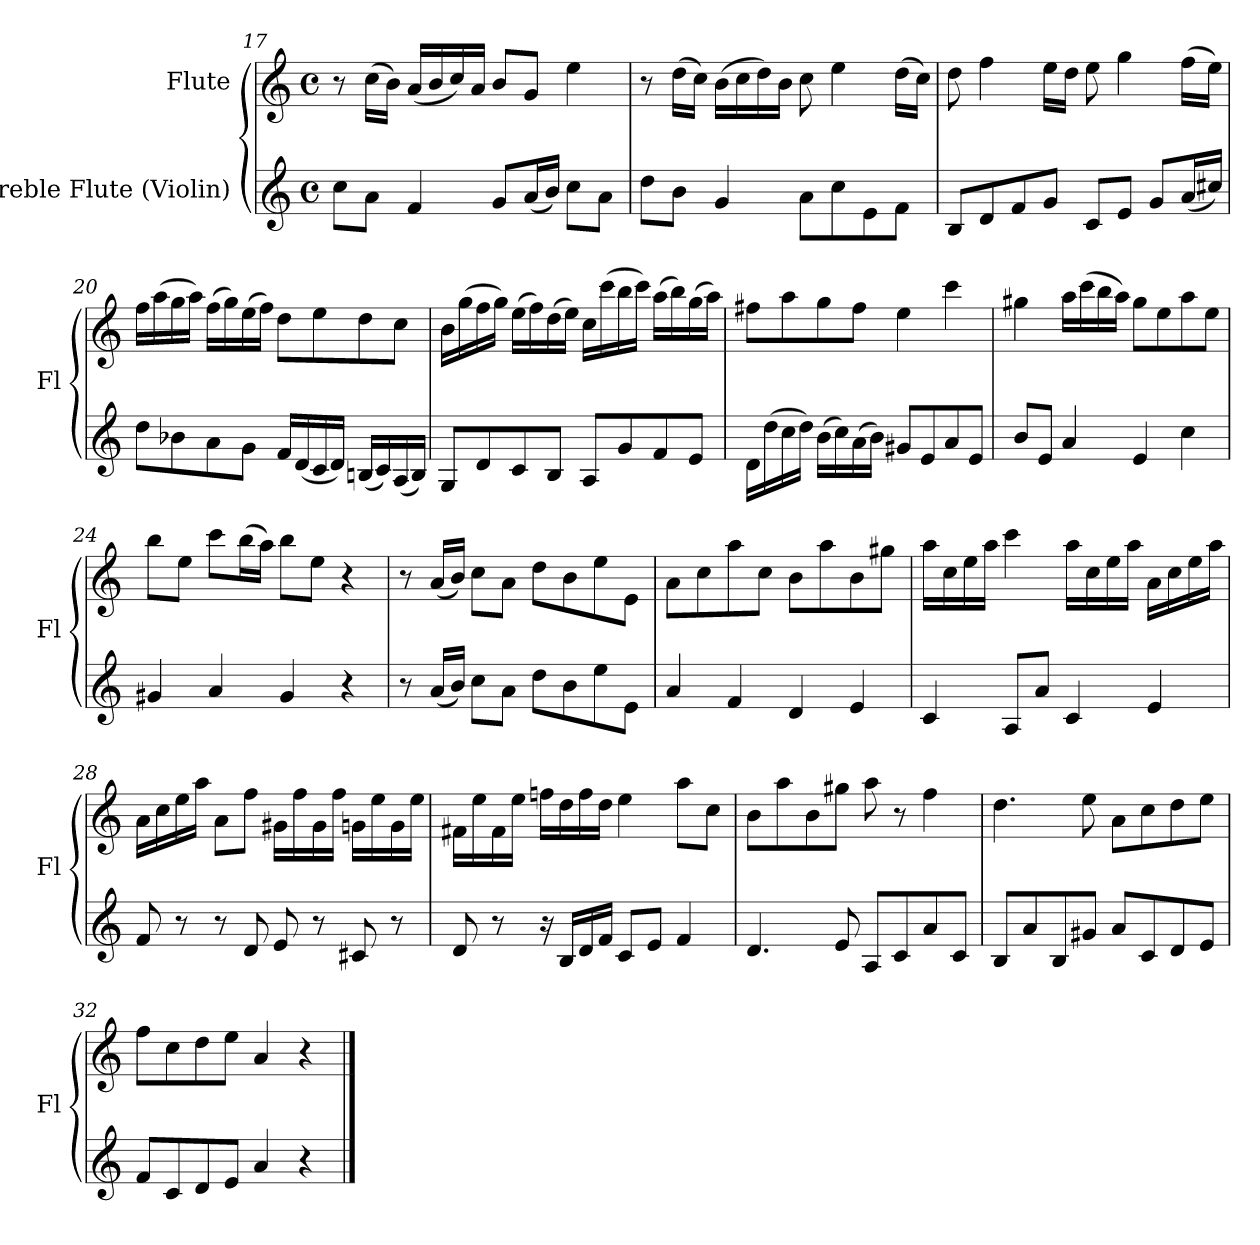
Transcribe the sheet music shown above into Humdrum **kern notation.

**kern	**kern
*part2	*part1
*staff2	*staff1
*I"Treble Flute (Violin)	*I"Flute
*I'Fl	*I'Fl
*clefG2	*clefG2
*k[]	*k[]
*M4/4	*M4/4
*met(c)	*met(c)
=17	=17
8cc\L	8r
8a\J	(16cc\LL
.	16b\JJ)
4f/	(16a/LL
.	16b/
.	16cc/)
.	16a/JJ
8g/L	8b/L
(16a/L	8g/J
16b/JJ)	.
8cc\L	4ee\
8a\J	.
=18	=18
8dd\L	8r
8b\J	(16dd\LL
.	16cc\JJ)
4g/	(16b\LL
.	16cc\
.	16dd\)
.	16b\JJ
8a\L	8cc\
8cc\	4ee\
8e\	.
8f\J	(16dd\LL
.	16cc\JJ)
=19	=19
8B/L	8dd\
8d/	4ff\
8f/	.
8g/J	16ee\LL
.	16dd\JJ
8c/L	8ee\
8e/J	4gg\
8g/L	.
(16a/L	(16ff\LL
16cc#X/JJ)	16ee\JJ)
!!LO:LB:g=z
=20	=20
8dd\L	16ff\LL
.	(16aa\
8b-X\	16gg\
.	16aa\JJ)
8a\	(16ff\LL
.	16gg\)
8g\J	(16ee\
.	16ff\JJ)
16f/LL	8dd\L
(16d/	.
16c/	8ee\
16d/JJ)	.
(16Bn/LL	8dd\
16c/)	.
(16A/	8cc\J
16B/JJ)	.
=21	=21
8G/L	16b\LL
.	(16gg\
8d/	16ff\
.	16gg\JJ)
8c/	(16ee\LL
.	16ff\)
8B/J	(16dd\
.	16ee\JJ)
8A/L	16cc\LL
.	(16ccc\
8g/	16bb\
.	16ccc\JJ)
8f/	(16aa\LL
.	16bb\)
8e/J	(16gg\
.	16aa\JJ)
!!LO:LB:g=z
=22	=22
16d\LL	8ff#X\L
(16dd\	.
16cc\	8aa\
16dd\JJ)	.
(16b\LL	8gg\
16cc\)	.
(16a\	8ff#\J
16b\JJ)	.
8g#X/L	4ee\
8e/	.
8a/	4ccc\
8e/J	.
=23	=23
8b/L	4gg#X\
8e/J	.
4a/	16aa\LL
.	(16ccc\
.	16bb\
.	16aa\JJ)
4e/	8gg#\L
.	8ee\
4cc\	8aa\
.	8ee\J
=24	=24
4g#X/	8bb\L
.	8ee\J
4a/	8ccc\L
.	(16bb\L
.	16aa\JJ)
4g#/	8bb\L
.	8ee\J
4r	4r
=25	=25
8r	8r
(16a/LL	(16a/LL
16b/JJ)	16b/JJ)
8cc\L	8cc\L
8a\J	8a\J
8dd\L	8dd\L
8b\	8b\
8ee\	8ee\
8e\J	8e\J
!!LO:LB:g=z
=26	=26
4a/	8a\L
.	8cc\
4f/	8aa\
.	8cc\J
4d/	8b\L
.	8aa\
4e/	8b\
.	8gg#X\J
=27	=27
4c/	16aa\LL
.	16cc\
.	16ee\
.	16aa\JJ
8A/L	4ccc\
8a/J	.
4c/	16aa\LL
.	16cc\
.	16ee\
.	16aa\JJ
4e/	16a\LL
.	16cc\
.	16ee\
.	16aa\JJ
=28	=28
8f/	16a\LL
.	16cc\
8r	16ee\
.	16aa\JJ
8r	8a\L
8d/	8ff\J
8e/	16g#X\LL
.	16ff\
8r	16g#\
.	16ff\JJ
8c#X/	16gn\LL
.	16ee\
8r	16g\
.	16ee\JJ
!!LO:LB:g=z
=29	=29
8d/	16f#X\LL
.	16ee\
8r	16f#\
.	16ee\JJ
16r	16ffn\LL
16B/LL	16dd\
16d/	16ff\
16f/JJ	16dd\JJ
8c/L	4ee\
8e/J	.
4f/	8aa\L
.	8cc\J
=30	=30
4.d/	8b\L
.	8aa\
.	8b\
8e/	8gg#X\J
8A/L	8aa\
8c/	8r
8a/	4ff\
8c/J	.
=31	=31
8B/L	4.dd\
8a/	.
8B/	.
8g#X/J	8ee\
8a/L	8a\L
8c/	8cc\
8d/	8dd\
8e/J	8ee\J
=32	=32
8f/L	8ff\L
8c/	8cc\
8d/	8dd\
8e/J	8ee\J
4a/	4a/
4r	4r
==	==
*-	*-
